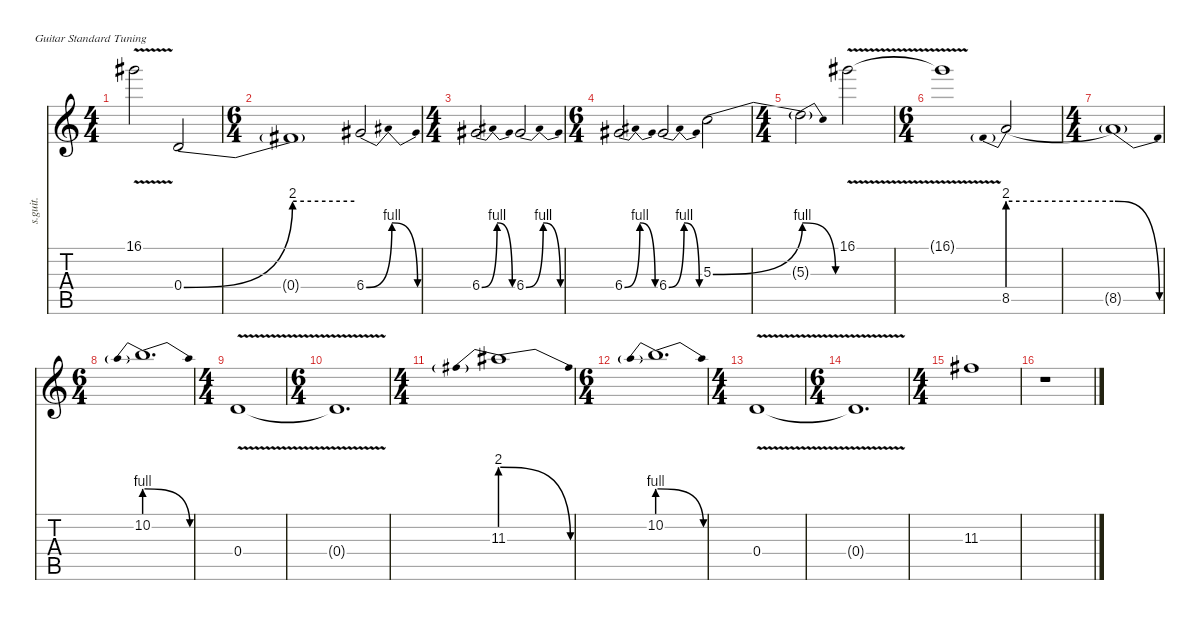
\defaultSystemsLayout 4
\hideDynamics
\bracketExtendMode nobrackets
\track ("Kirk Hammett (Lead)" "s.guit.") {instrument distortionguitar}
\staff {score tabs}
\tuning (E4 B3 G3 D3 A2 E2)
\ts (4 4)
\beaming (8 2 2 2 2)
\tempo (118 hide)
\clef g2
\ks c
16.1{v t acc #}.2{lyrics (0 "") lyrics (1 "") lyrics (2 "") lyrics (3 "") lyrics (4 "") dy f} 0.4{be (bend 0 0 15 8)}.2{lyrics (0 "") lyrics (1 "") lyrics (2 "") lyrics (3 "") lyrics (4 "")} |
\ts (6 4)
\beaming (8 2 2 2 2)
0.4{be (hold 0 8 60 8) t}.1{lyrics (0 "") lyrics (1 "") lyrics (2 "") lyrics (3 "") lyrics (4 "")} 6.4{be (bendrelease 0 0 30 4 30 4 60 0) acc #}.2{lyrics (0 "") lyrics (1 "") lyrics (2 "") lyrics (3 "") lyrics (4 "")} |
\ts (4 4)
\beaming (8 2 2 2 2)
6.4{be (bendrelease 0 0 30 4 30 4 60 0) acc #}.2{lyrics (0 "") lyrics (1 "") lyrics (2 "") lyrics (3 "") lyrics (4 "") dy mf} 6.4{be (bendrelease 0 0 30 4 30 4 60 0) acc #}.2{lyrics (0 "") lyrics (1 "") lyrics (2 "") lyrics (3 "") lyrics (4 "")} |
\ts (6 4)
\beaming (8 2 2 2 2)
6.4{be (bendrelease 0 0 30 4 30 4 60 0) acc #}.2{lyrics (0 "") lyrics (1 "") lyrics (2 "") lyrics (3 "") lyrics (4 "")} 6.4{be (bendrelease 0 0 30 4 30 4 60 0) acc #}.2{lyrics (0 "") lyrics (1 "") lyrics (2 "") lyrics (3 "") lyrics (4 "")} 5.3{be (bend 0 0 15 4)}.2{lyrics (0 "") lyrics (1 "") lyrics (2 "") lyrics (3 "") lyrics (4 "")} |
\ts (4 4)
\beaming (8 2 2 2 2)
5.3{be (release 0 4 30 0) t}.2{lyrics (0 "") lyrics (1 "") lyrics (2 "") lyrics (3 "") lyrics (4 "") dy f} 16.1{v acc #}.2{lyrics (0 "") lyrics (1 "") lyrics (2 "") lyrics (3 "") lyrics (4 "") dy mp} |
\ts (6 4)
\beaming (8 2 2 2 2)
16.1{v t acc #}.1{lyrics (0 "") lyrics (1 "") lyrics (2 "") lyrics (3 "") lyrics (4 "") dy f} 8.5{be (prebend 0 8 60 8)}.2{lyrics (0 "") lyrics (1 "") lyrics (2 "") lyrics (3 "") lyrics (4 "") dy mp} |
\ts (4 4)
\beaming (8 2 2 2 2)
8.5{be (release 0 8 30 0) t}.1{lyrics (0 "") lyrics (1 "") lyrics (2 "") lyrics (3 "") lyrics (4 "") dy f} |
\ts (6 4)
\beaming (8 2 2 2 2)
10.2{be (prebendrelease 0 4 30 0)}.1{d lyrics (0 "") lyrics (1 "") lyrics (2 "") lyrics (3 "") lyrics (4 "") dy p} |
\ts (4 4)
\beaming (8 2 2 2 2)
0.4{v}.1{lyrics (0 "") lyrics (1 "") lyrics (2 "") lyrics (3 "") lyrics (4 "") dy pp} |
\ts (6 4)
\beaming (8 2 2 2 2)
0.4{v t}.1{d lyrics (0 "") lyrics (1 "") lyrics (2 "") lyrics (3 "") lyrics (4 "") dy f} |
\ts (4 4)
\beaming (8 2 2 2 2)
11.3{be (prebendrelease 0 8 30 0)}.1{lyrics (0 "") lyrics (1 "") lyrics (2 "") lyrics (3 "") lyrics (4 "") dy ppp} |
\ts (6 4)
\beaming (8 2 2 2 2)
10.2{be (prebendrelease 0 4 30 0)}.1{d lyrics (0 "") lyrics (1 "") lyrics (2 "") lyrics (3 "") lyrics (4 "") dy p} |
\ts (4 4)
\beaming (8 2 2 2 2)
0.4{v}.1{lyrics (0 "") lyrics (1 "") lyrics (2 "") lyrics (3 "") lyrics (4 "") dy pp} |
\ts (6 4)
\beaming (8 2 2 2 2)
0.4{v t}.1{d lyrics (0 "") lyrics (1 "") lyrics (2 "") lyrics (3 "") lyrics (4 "") dy f} |
\ts (4 4)
\beaming (8 2 2 2 2)
11.3{be (hold 0 0 60 0) acc #}.1{lyrics (0 "") lyrics (1 "") lyrics (2 "") lyrics (3 "") lyrics (4 "")} |
r.1
